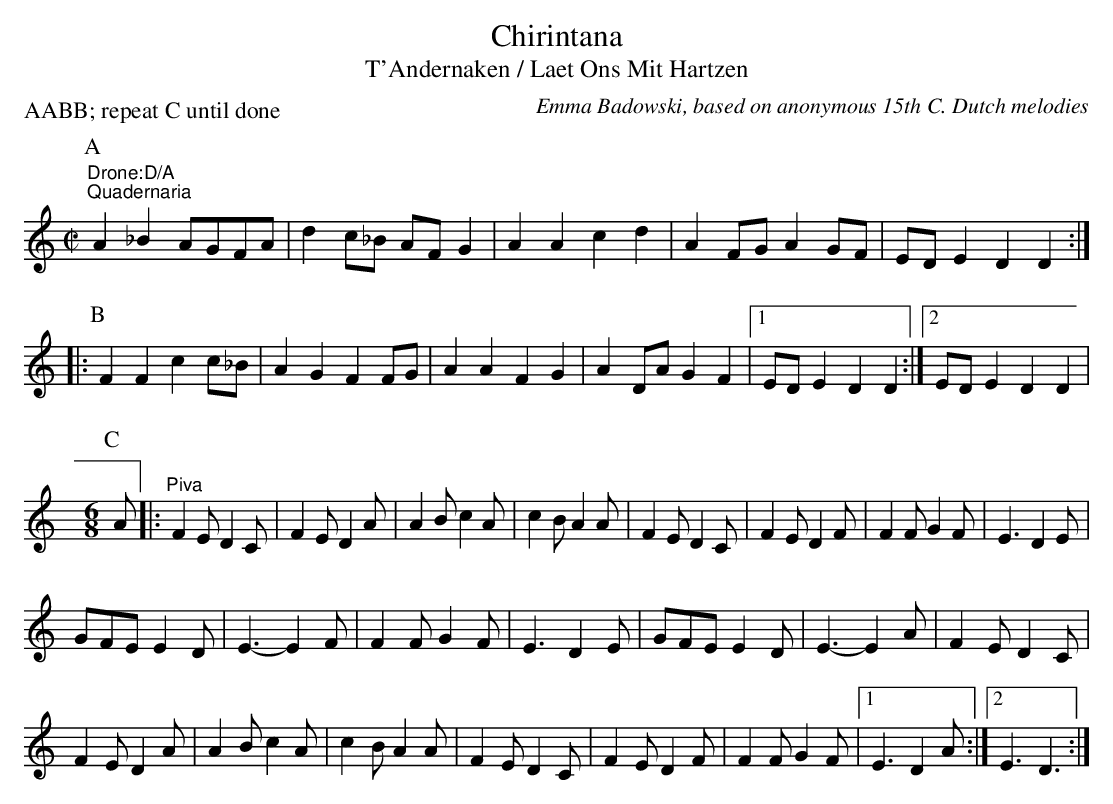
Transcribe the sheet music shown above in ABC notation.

X:1
T:Chirintana
T:T'Andernaken / Laet Ons Mit Hartzen
C:Emma Badowski, based on anonymous 15th C. Dutch melodies
P:AABB; repeat C until done
M:C|
L:1/4
K:D dorian
P:A
"^Drone:D/A;Quadernaria"A_B A/G/F/A/ | dc/_B/ A/F/G | AA cd | AF/G/ AG/F/ | E/D/E DD ::
P:B
FF cc/_B/ | AG FF/G/ | AA FG | AD/A/ GF |  [1 E/D/E DD :|]  [2 E/D/E DD |
M:6/8
P:C
A/ |:"^Piva"FE/ DC/ | FE/ DA/ | AB/ cA/ | cB/ AA/ | FE/ DC/ | FE/ DF/ | FF/ GF/ | E3/ DE/ |
G/F/E/ ED/ | E3/- EF/ | FF/ GF/ | E3/ DE/ | G/F/E/ ED/ | E3/- EA/ | FE/ DC/ |
FE/ DA/ | AB/ cA/ | cB/ AA/ | FE/ DC/ | FE/ DF/ | FF/ GF/ |  [1 E3/ DA/ :|]  [2 E3/ D3/ :|
